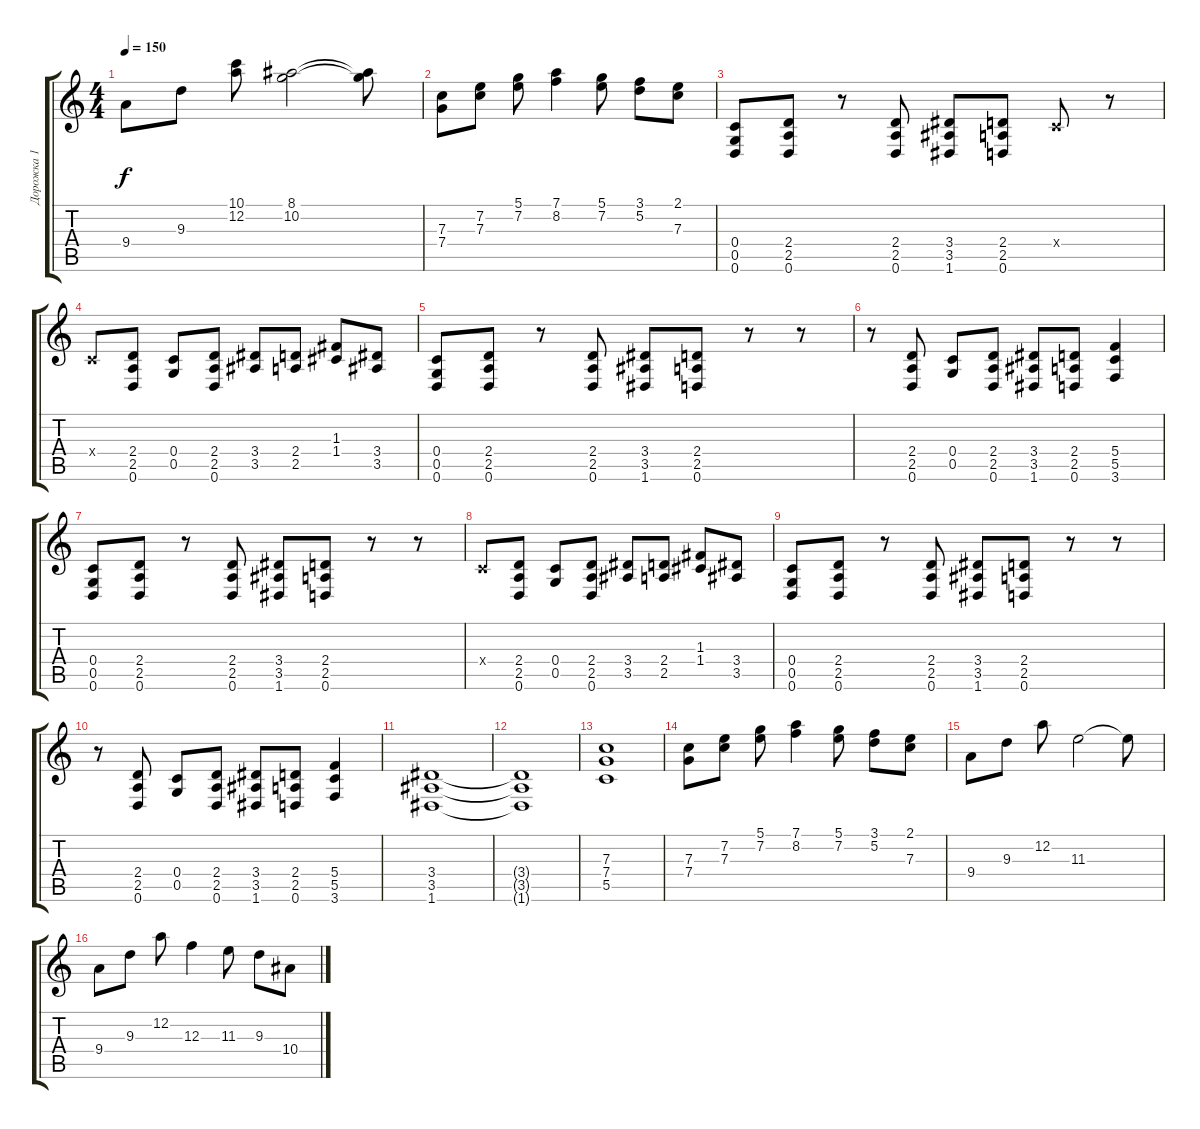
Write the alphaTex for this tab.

\track ("Дорожка 1" "Дорожка 1") {instrument distortionguitar}
\staff {score tabs}
\tuning (D4 A3 F3 C3 G2 D2) {hide}
\ts (4 4)
\tempo 150
\clef g2
\ks c
9.4.8{dy f} 9.3.8 (10.1 12.2).8 (8.1 10.2).2 (8.1{t} 10.2{t}).8 |
(7.3 7.4).8 (7.2 7.3).8 (5.1 7.2).8 (7.1 8.2).4 (5.1 7.2).8 (3.1 5.2).8 (2.1 7.3).8 |
(0.4 0.5 0.6).8 (2.4 2.5 0.6).8 r.8 (2.4 2.5 0.6).8 (3.4 3.5 1.6).8 (2.4 2.5 0.6).8 0.4{x}.8 r.8 |
0.4{x}.8 (2.4 2.5 0.6).8 (0.4 0.5).8 (2.4 2.5 0.6).8 (3.4 3.5).8 (2.4 2.5).8 (1.3 1.4).8 (3.4 3.5).8 |
(0.4 0.5 0.6).8 (2.4 2.5 0.6).8 r.8 (2.4 2.5 0.6).8 (3.4 3.5 1.6).8 (2.4 2.5 0.6).8 r.8 r.8 |
r.8 (2.4 2.5 0.6).8 (0.4 0.5).8 (2.4 2.5 0.6).8 (3.4 3.5 1.6).8 (2.4 2.5 0.6).8 (5.4 5.5 3.6).4 |
(0.4 0.5 0.6).8 (2.4 2.5 0.6).8 r.8 (2.4 2.5 0.6).8 (3.4 3.5 1.6).8 (2.4 2.5 0.6).8 r.8 r.8 |
0.4{x}.8 (2.4 2.5 0.6).8 (0.4 0.5).8 (2.4 2.5 0.6).8 (3.4 3.5).8 (2.4 2.5).8 (1.3 1.4).8 (3.4 3.5).8 |
(0.4 0.5 0.6).8 (2.4 2.5 0.6).8 r.8 (2.4 2.5 0.6).8 (3.4 3.5 1.6).8 (2.4 2.5 0.6).8 r.8 r.8 |
r.8 (2.4 2.5 0.6).8 (0.4 0.5).8 (2.4 2.5 0.6).8 (3.4 3.5 1.6).8 (2.4 2.5 0.6).8 (5.4 5.5 3.6).4 |
(3.4 3.5 1.6).1 |
(3.4{t} 3.5{t} 1.6{t}).1 |
(7.3 7.4 5.5).1 |
(7.3 7.4).8 (7.2 7.3).8 (5.1 7.2).8 (7.1 8.2).4 (5.1 7.2).8 (3.1 5.2).8 (2.1 7.3).8 |
9.4.8 9.3.8 12.2.8 11.3.2 11.3{t}.8 |
9.4.8 9.3.8 12.2.8 12.3.4 11.3.8 9.3.8 10.4.8
